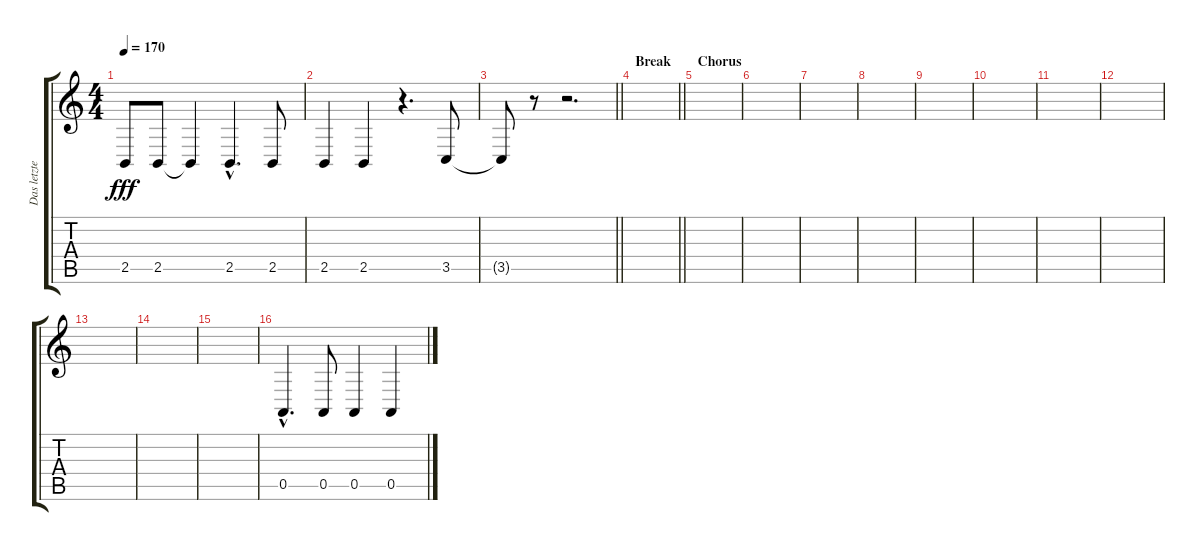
\track ("Das letzte Einhorn" "Das letzte") {instrument choiraahs}
\staff {score tabs}
\tuning (E4 B3 G3 D3 A2 E2) {hide}
\ts (4 4)
\tempo 170
\clef g2
\ks c
2.5.8{dy fff} 2.5.8 2.5{t}.4 2.5{hac}.4{d} 2.5.8 |
2.5.4 2.5.4 r.4{d} 3.5.8 |
\barLineRight lightlight
3.5{t}.8 r.8 r.2{d} |
\section ("" "Break")
\barLineRight lightlight
|
\section ("" "Chorus")
|
|
|
|
|
|
|
|
|
|
|
0.5{hac}.4{d} 0.5.8 0.5.4 0.5.4
